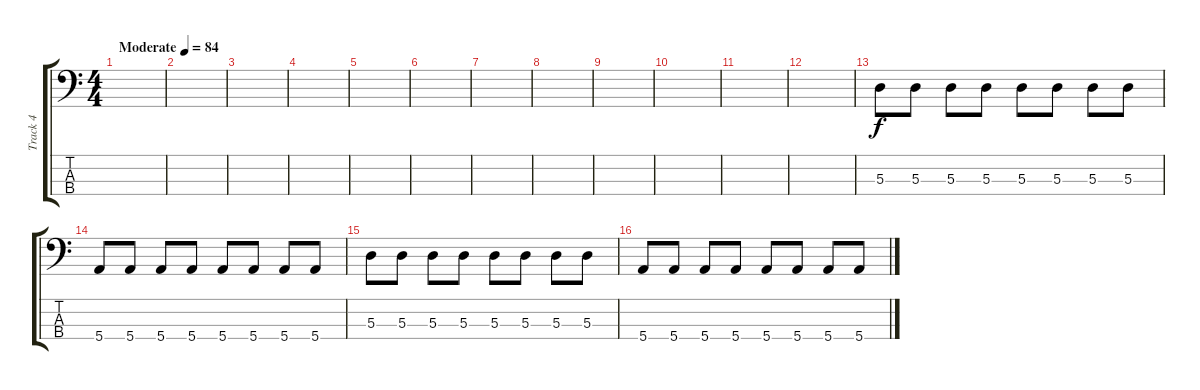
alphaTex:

\track ("Track 4" "Track 4") {instrument electricbassfinger}
\staff {score tabs}
\tuning (G2 D2 A1 E1) {hide}
\ts (4 4)
\tempo (84 "Moderate")
\clef f4
\ks c
|
|
|
|
|
|
|
|
|
|
|
|
5.3.8 5.3.8 5.3.8 5.3.8 5.3.8 5.3.8 5.3.8 5.3.8 |
5.4.8 5.4.8 5.4.8 5.4.8 5.4.8 5.4.8 5.4.8 5.4.8 |
5.3.8 5.3.8 5.3.8 5.3.8 5.3.8 5.3.8 5.3.8 5.3.8 |
5.4.8 5.4.8 5.4.8 5.4.8 5.4.8 5.4.8 5.4.8 5.4.8
